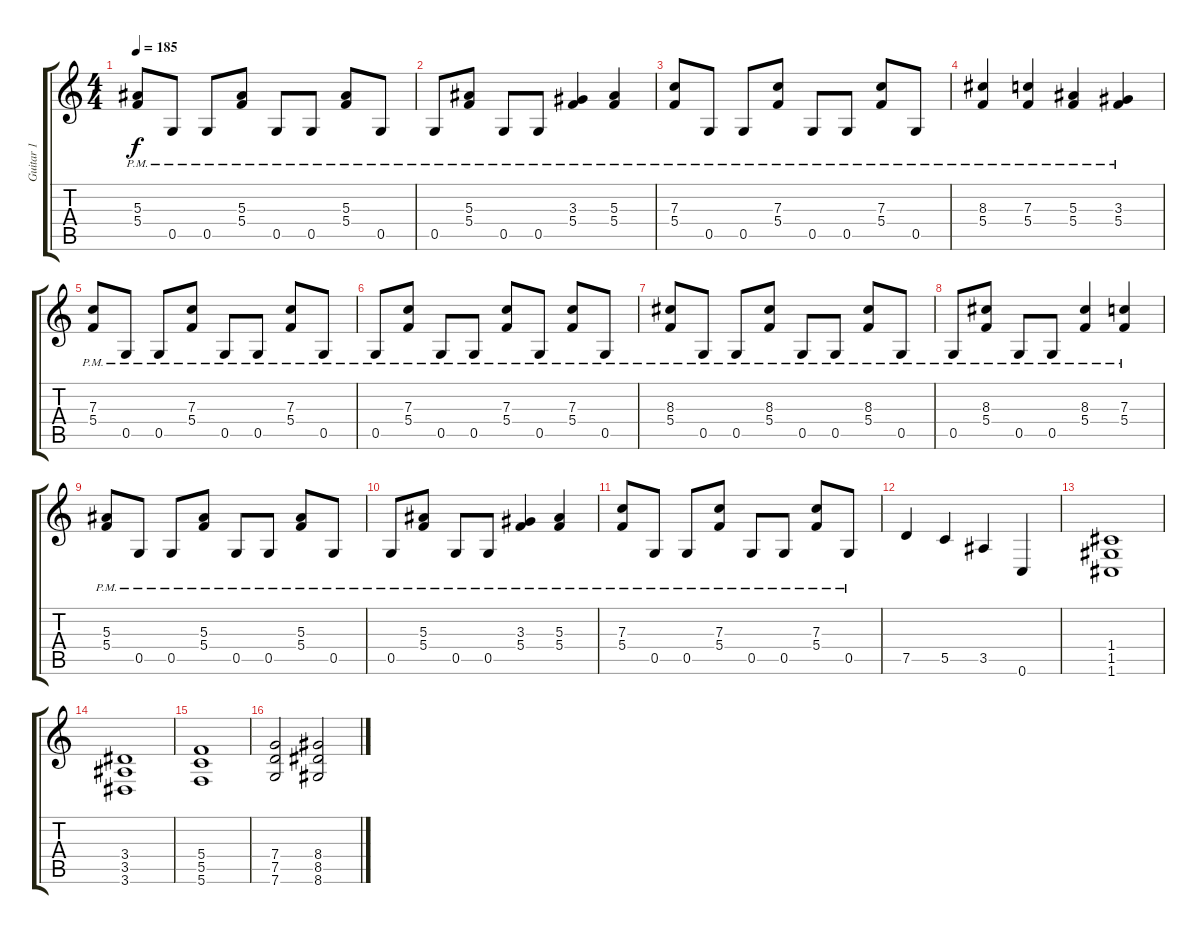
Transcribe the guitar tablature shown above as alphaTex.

\track ("Guitar 1" "Guitar 1") {instrument distortionguitar}
\staff {score tabs}
\tuning (D4 A3 F3 C3 G2 C2) {hide}
\ts (4 4)
\tempo 185
\clef g2
\ks c
(5.3{pm} 5.4{pm}).8{dy f} 0.5{pm}.8 0.5{pm}.8 (5.3{pm} 5.4{pm}).8 0.5{pm}.8 0.5{pm}.8 (5.3{pm} 5.4{pm}).8 0.5{pm}.8 |
0.5{pm}.8 (5.3{pm} 5.4{pm}).8 0.5{pm}.8 0.5{pm}.8 (3.3{pm} 5.4{pm}).4 (5.3{pm} 5.4{pm}).4 |
(7.3{pm} 5.4{pm}).8 0.5{pm}.8 0.5{pm}.8 (7.3{pm} 5.4{pm}).8 0.5{pm}.8 0.5{pm}.8 (7.3{pm} 5.4{pm}).8 0.5{pm}.8 |
(8.3{pm} 5.4{pm}).4 (7.3{pm} 5.4{pm}).4 (5.3{pm} 5.4{pm}).4 (3.3{pm} 5.4{pm}).4 |
(7.3{pm} 5.4{pm}).8 0.5{pm}.8 0.5{pm}.8 (7.3{pm} 5.4{pm}).8 0.5{pm}.8 0.5{pm}.8 (7.3{pm} 5.4{pm}).8 0.5{pm}.8 |
0.5{pm}.8 (7.3{pm} 5.4{pm}).8 0.5{pm}.8 0.5{pm}.8 (7.3{pm} 5.4{pm}).8 0.5{pm}.8 (7.3{pm} 5.4{pm}).8 0.5{pm}.8 |
(8.3{pm} 5.4{pm}).8 0.5{pm}.8 0.5{pm}.8 (8.3{pm} 5.4{pm}).8 0.5{pm}.8 0.5{pm}.8 (8.3{pm} 5.4{pm}).8 0.5{pm}.8 |
0.5{pm}.8 (8.3{pm} 5.4{pm}).8 0.5{pm}.8 0.5{pm}.8 (8.3{pm} 5.4{pm}).4 (7.3{pm} 5.4{pm}).4 |
(5.3{pm} 5.4{pm}).8 0.5{pm}.8 0.5{pm}.8 (5.3{pm} 5.4{pm}).8 0.5{pm}.8 0.5{pm}.8 (5.3{pm} 5.4{pm}).8 0.5{pm}.8 |
0.5{pm}.8 (5.3{pm} 5.4{pm}).8 0.5{pm}.8 0.5{pm}.8 (3.3{pm} 5.4{pm}).4 (5.3{pm} 5.4{pm}).4 |
(7.3{pm} 5.4{pm}).8 0.5{pm}.8 0.5{pm}.8 (7.3{pm} 5.4{pm}).8 0.5{pm}.8 0.5{pm}.8 (7.3{pm} 5.4{pm}).8 0.5{pm}.8 |
7.5.4 5.5.4 3.5.4 0.6.4 |
(1.4 1.5 1.6).1 |
(3.4 3.5 3.6).1 |
(5.4 5.5 5.6).1 |
(7.4 7.5 7.6).2 (8.4 8.5 8.6).2
